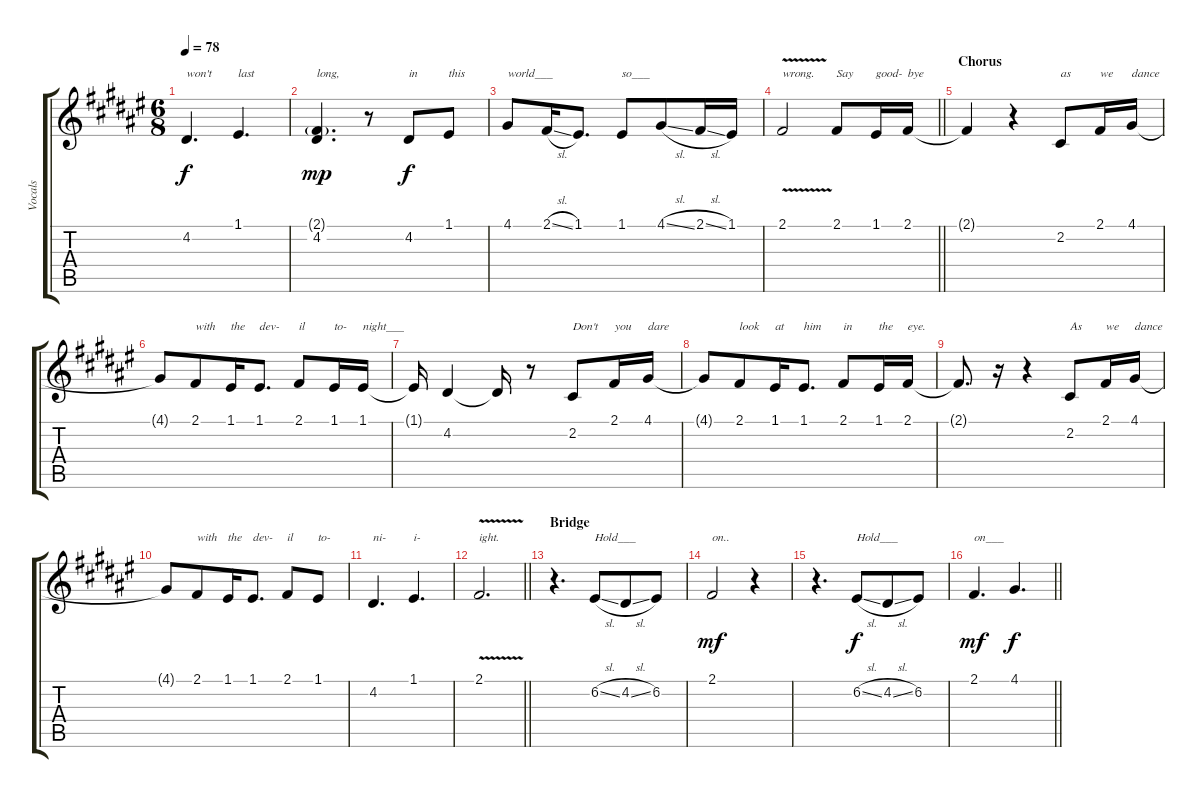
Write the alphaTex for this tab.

\track ("Vocals" "Vocals") {instrument oboe}
\staff {score tabs}
\tuning (E4 B3 G3 D3 A2 E2) {hide}
\ts (6 8)
\tempo 78
\clef g2
\ks d#minor
4.2.4{d txt "won't" dy f} 1.1.4{d txt "last"} |
(2.1{g} 4.2).4{d txt "long," dy mp} r.8 4.2.8{txt "in" dy f} 1.1.8{txt "this"} |
4.1.8{txt "world___"} 2.1{sl}.16 1.1.8{d} 1.1.8{txt "so___"} 4.1{sl}.8 2.1{sl}.16 1.1.16 |
\barLineRight lightlight
2.1{v}.2{txt "wrong."} 2.1.8{txt "Say"} 1.1.16{txt "good-"} 2.1.16{txt "bye"} |
\section ("" "Chorus")
2.1{t}.4 r.4 2.2.8{txt "as"} 2.1.16{txt "we"} 4.1.16{txt "dance"} |
4.1{t}.8 2.1.8{txt "with"} 1.1.16{txt "the"} 1.1.8{d txt "dev-"} 2.1.8{txt "il"} 1.1.16{txt "to-"} 1.1.16{txt "night___"} |
1.1{t}.16 4.2.4 4.2{t}.16 r.8 2.2.8{txt "Don't"} 2.1.16{txt "you"} 4.1.16{txt "dare"} |
4.1{t}.8 2.1.8{txt "look"} 1.1.16{txt "at"} 1.1.8{d txt "him"} 2.1.8{txt "in"} 1.1.16{txt "the"} 2.1.16{txt "eye."} |
2.1{t}.8{d} r.16 r.4 2.2.8{txt "As"} 2.1.16{txt "we"} 4.1.16{txt "dance"} |
4.1{t}.8 2.1.8{txt "with"} 1.1.16{txt "the"} 1.1.8{d txt "dev-"} 2.1.8{txt "il"} 1.1.8{txt "to-"} |
4.2.4{d txt "ni-"} 1.1.4{d txt "i-"} |
\barLineRight lightlight
2.1{v}.2{d txt "ight."} |
\section ("" "Bridge")
r.4{d} 6.2{sl}.8{txt "Hold___"} 4.2{sl}.8 6.2.8 |
2.1.2{txt "on.." dy mf} r.4 |
r.4{d} 6.2{sl}.8{txt "Hold___" dy f} 4.2{sl}.8 6.2.8 |
\barLineRight lightlight
2.1.4{d txt "on___" dy mf} 4.1.4{d dy f}
